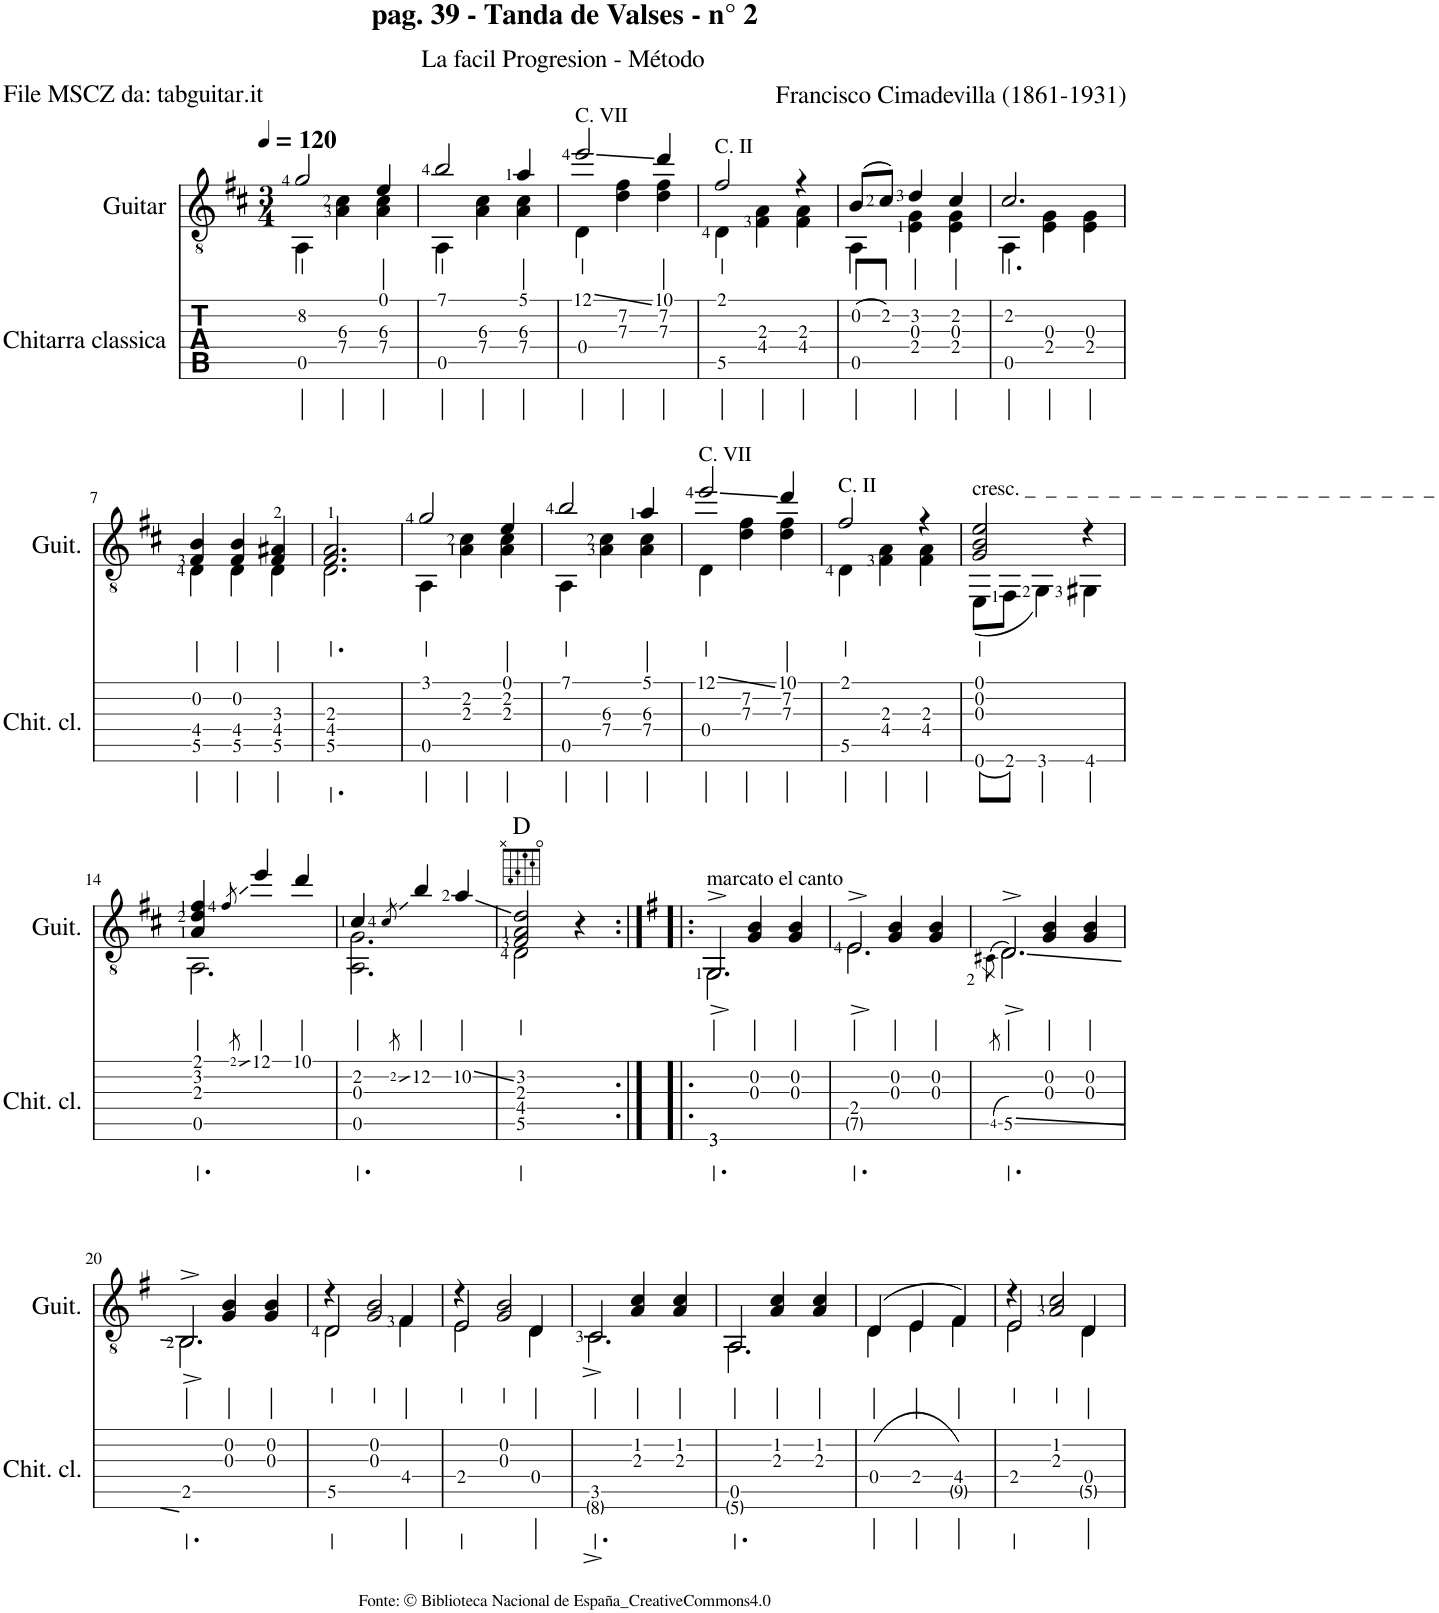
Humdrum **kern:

**kern	**kern	**harte
*part2	*part1	*part1
*staff2	*staff1	*
*I"Chitarra classica	*I"Guitar	*
*I'Chit. cl.	*I'Guit.	*
*stria6	*	*
*	*clefGv2	*
*k[f#c#]	*k[f#c#]	*
*M3/4	*M3/4	*
*MM120	*MM120	*
=1	=1	=1
*^	*^	*
2g/	4AA\	2g/	4AA\	.
.	4A\ 4c#\	.	4A\ 4c#\	.
4e/	4A\ 4c#\	4e/	4A\ 4c#\	.
=2	=2	=2	=2	=2
2b/	4AA\	2b/	4AA\	.
.	4A\ 4c#\	.	4A\ 4c#\	.
4a/	4A\ 4c#\	4a/	4A\ 4c#\	.
=3	=3	=3	=3	=3
!	!	!LO:TX:a:t=C. VII	!	!
2ee/	4D\	2ee/	4D\	.
.	4d\ 4f#\	.	4d\ 4f#\	.
4dd/	4d\ 4f#\	4dd/	4d\ 4f#\	.
=4	=4	=4	=4	=4
!	!	!LO:TX:a:t=C. II	!	!
2f#/	4D\	2f#/	4D\	.
.	4F#\ 4A\	.	4F#\ 4A\	.
4r	4F#\ 4A\	4r	4F#\ 4A\	.
=5	=5	=5	=5	=5
(8B/L	4AA\	(8B/L	4AA\	.
8c#/J)	.	8c#/J)	.	.
4d/	4E\ 4G\	4d/	4E\ 4G\	.
4c#/	4E\ 4G\	4c#/	4E\ 4G\	.
=6	=6	=6	=6	=6
2.c#/	4AA\	2.c#/	4AA\	.
.	4E\ 4G\	.	4E\ 4G\	.
.	4E\ 4G\	.	4E\ 4G\	.
!!LO:LB:g=z	!!
=7	=7	=7	=7	=7
4F#/ 4B/	4D\	4F#/ 4B/	4D\	.
4F#/ 4B/	4D\	4F#/ 4B/	4D\	.
4F#/ 4A#X/	4D\	4F#/ 4A#X/	4D\	.
=8	=8	=8	=8	=8
2.F#/ 2.A/	2.D\	2.F#/ 2.A/	2.D\	.
=9	=9	=9	=9	=9
2g/	4AA\	2g/	4AA\	.
.	4A\ 4c#\	.	4A\ 4c#\	.
4e/	4A\ 4c#\	4e/	4A\ 4c#\	.
=10	=10	=10	=10	=10
2b/	4AA\	2b/	4AA\	.
.	4A\ 4c#\	.	4A\ 4c#\	.
4a/	4A\ 4c#\	4a/	4A\ 4c#\	.
=11	=11	=11	=11	=11
!	!	!LO:TX:a:t=C. VII	!	!
2ee/	4D\	2ee/	4D\	.
.	4d\ 4f#\	.	4d\ 4f#\	.
4dd/	4d\ 4f#\	4dd/	4d\ 4f#\	.
=12	=12	=12	=12	=12
!	!	!LO:TX:a:t=C. II	!	!
2f#/	4D\	2f#/	4D\	.
.	4F#\ 4A\	.	4F#\ 4A\	.
4r	4F#\ 4A\	4r	4F#\ 4A\	.
=13	=13	=13	=13	=13
!	!	!LO:TX:a:t=cresc. _  _  _  _  _  _  _  _  _  _  _  _  _  _  _  _  _  _  _  _	!	!
2G/ 2B/ 2e/	(8EE\L	2G/ 2B/ 2e/	(8EE\L	.
.	8FF#\J)	.	8FF#\J	.
.	4GG\	.	4GG\)	.
4r	4GG#X\	4r	4GG#X\	.
!!LO:LB:g=z	!!
=14	=14	=14	=14	=14
4A/ 4d/ 4f#/	2.AA\	4A/ 4d/ 4f#/	2.AA\	.
8qf#/	.	8qf#/	.	.
4ee/	.	4ee/	.	.
4dd/	.	4dd/	.	.
=15	=15	=15	=15	=15
4c#/	2.AA\ 2.G\	4c#/	2.AA\ 2.G\	.
8qc#/	.	8qc#/	.	.
4b/	.	4b/	.	.
4a/	.	4a/	.	.
=16	=16	=16	=16	=16
2F#/ 2A/ 2d/	2D\	2F#/ 2A/ 2d/	2D\	D:maj
4r	4ryy	4r	4ryy	.
=17:|!|:	=17:|!|:	=17:|!|:	=17:|!|:	=17:|!|:
*k[f#]	*	*k[f#]	*	*
!	!	!LO:TX:a:t=marcato el canto	!	!
!LO:N:head=open	!	!LO:N:head=open	!	!
4GG^/	2.GG\	4GG^/	2.GG\	.
4G/ 4B/	.	4G/ 4B/	.	.
4G/ 4B/	.	4G/ 4B/	.	.
=18	=18	=18	=18	=18
!LO:N:head=open	!	!LO:N:head=open	!	!
4E^/	2.E\	4E^/	2.E\	.
4G/ 4B/	.	4G/ 4B/	.	.
4G/ 4B/	.	4G/ 4B/	.	.
=19	=19	=19	=19	=19
(8qC#X/	.	(8qC#X\	.	.
!LO:N:head=open	!LO:N:head=open	!LO:N:head=open	!LO:N:head=open	!
4D^/)	2.D\	4D^/)	2.D\	.
4G/ 4B/	.	4G/ 4B/	.	.
4G/ 4B/	.	4G/ 4B/	.	.
!!LO:LB:g=z	!!
=20	=20	=20	=20	=20
!LO:N:head=open	!	!LO:N:head=open	!	!
4BB^/	2.BB\	4BB^/	2.BB\	.
4G/ 4B/	.	4G/ 4B/	.	.
4G/ 4B/	.	4G/ 4B/	.	.
=21	=21	=21	=21	=21
*	*^	*	*^	*
4r	2D\	2D/	4r	2D\	2D/	.
2G/ 2B/	.	.	2G/ 2B/	.	.	.
.	4F#\	4F#/	.	4F#\	4F#/	.
=22	=22	=22	=22	=22	=22	=22
4r	2E\	2E/	4r	2E\	2E/	.
2G/ 2B/	.	.	2G/ 2B/	.	.	.
.	4D\	4D/	.	4D\	4D/	.
=23	=23	=23	=23	=23	=23	=23
!LO:N:head=open	!	!	!LO:N:head=open	!	!	!
*	*v	*v	*	*	*	*
*	*	*	*v	*v	*
4C/	2.C^\	4C/	2.C^\	.
4A/ 4c/	.	4A/ 4c/	.	.
4A/ 4c/	.	4A/ 4c/	.	.
=24	=24	=24	=24	=24
!LO:N:head=open	!	!LO:N:head=open	!	!
4AA/	2.AA\	4AA/	2.AA\	.
4A/ 4c/	.	4A/ 4c/	.	.
4A/ 4c/	.	4A/ 4c/	.	.
=25	=25	=25	=25	=25
(4D/	4D\	(4D/	4D\	.
4E/	4E\	4E/	4E\	.
4F#/)	4F#\	4F#/)	4F#\	.
=26	=26	=26	=26	=26
*	*^	*	*^	*
4r	2E\	2E/	4r	2E\	2E/	.
2A/ 2c/	.	.	2A/ 2c/	.	.	.
.	4D\	4D/	.	4D\	4D/	.
*v	*v	*v	*	*	*	*
*	*v	*v	*v	*
=	=	=
*-	*-	*-
